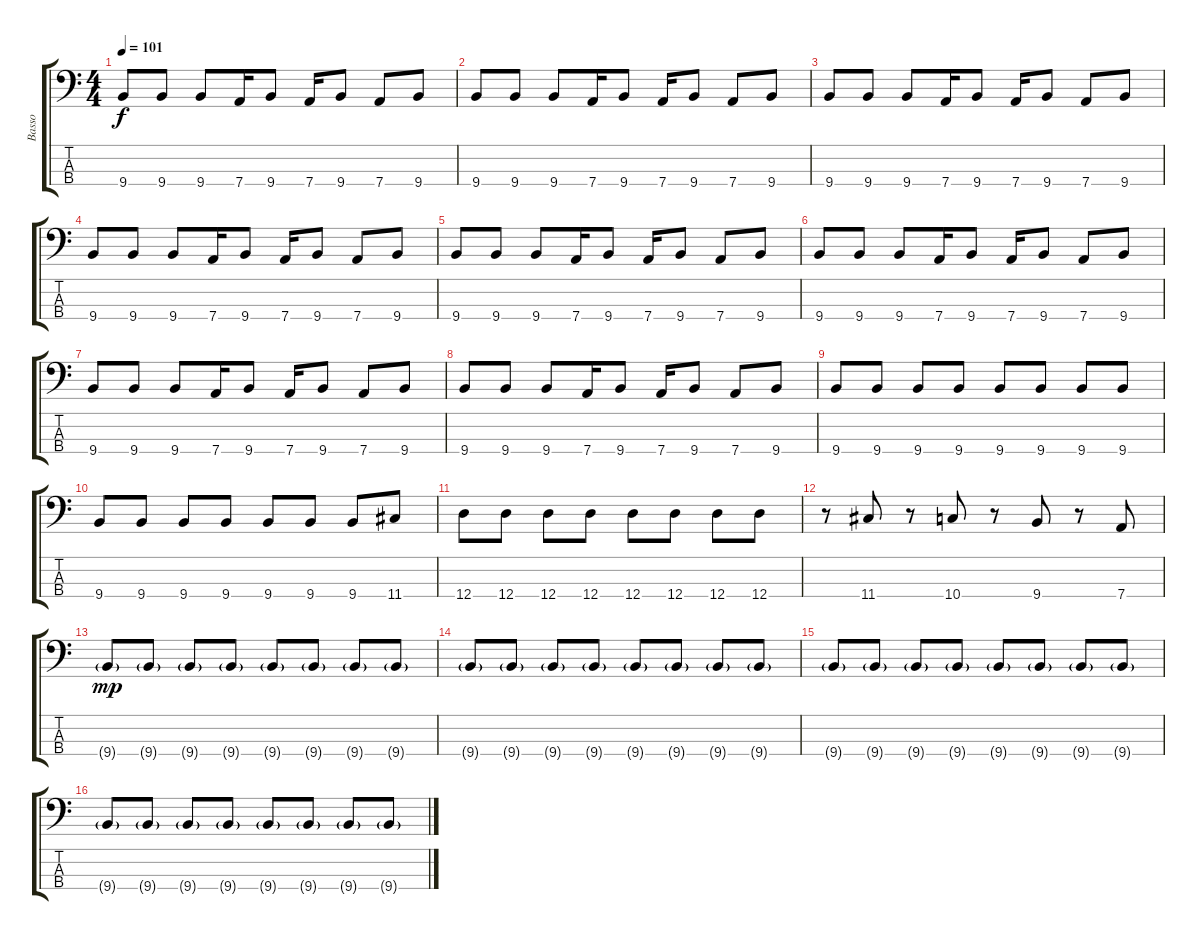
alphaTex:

\track ("Basso" "Basso") {instrument electricbassfinger}
\staff {score tabs}
\tuning (A2 D2 A1 D1) {hide}
\ts (4 4)
\tempo 101
\clef f4
\ks c
9.4.8{dy f} 9.4.8 9.4.8 7.4.16 9.4.8 7.4.16 9.4.8 7.4.8 9.4.8 |
9.4.8 9.4.8 9.4.8 7.4.16 9.4.8 7.4.16 9.4.8 7.4.8 9.4.8 |
9.4.8 9.4.8 9.4.8 7.4.16 9.4.8 7.4.16 9.4.8 7.4.8 9.4.8 |
9.4.8 9.4.8 9.4.8 7.4.16 9.4.8 7.4.16 9.4.8 7.4.8 9.4.8 |
9.4.8 9.4.8 9.4.8 7.4.16 9.4.8 7.4.16 9.4.8 7.4.8 9.4.8 |
9.4.8 9.4.8 9.4.8 7.4.16 9.4.8 7.4.16 9.4.8 7.4.8 9.4.8 |
9.4.8 9.4.8 9.4.8 7.4.16 9.4.8 7.4.16 9.4.8 7.4.8 9.4.8 |
9.4.8 9.4.8 9.4.8 7.4.16 9.4.8 7.4.16 9.4.8 7.4.8 9.4.8 |
9.4.8 9.4.8 9.4.8 9.4.8 9.4.8 9.4.8 9.4.8 9.4.8 |
9.4.8 9.4.8 9.4.8 9.4.8 9.4.8 9.4.8 9.4.8 11.4.8 |
12.4.8 12.4.8 12.4.8 12.4.8 12.4.8 12.4.8 12.4.8 12.4.8 |
r.8 11.4.8 r.8 10.4.8 r.8 9.4.8 r.8 7.4.8 |
9.4{g}.8{dy mp} 9.4{g}.8 9.4{g}.8 9.4{g}.8 9.4{g}.8 9.4{g}.8 9.4{g}.8 9.4{g}.8 |
9.4{g}.8 9.4{g}.8 9.4{g}.8 9.4{g}.8 9.4{g}.8 9.4{g}.8 9.4{g}.8 9.4{g}.8 |
9.4{g}.8 9.4{g}.8 9.4{g}.8 9.4{g}.8 9.4{g}.8 9.4{g}.8 9.4{g}.8 9.4{g}.8 |
9.4{g}.8 9.4{g}.8 9.4{g}.8 9.4{g}.8 9.4{g}.8 9.4{g}.8 9.4{g}.8 9.4{g}.8
